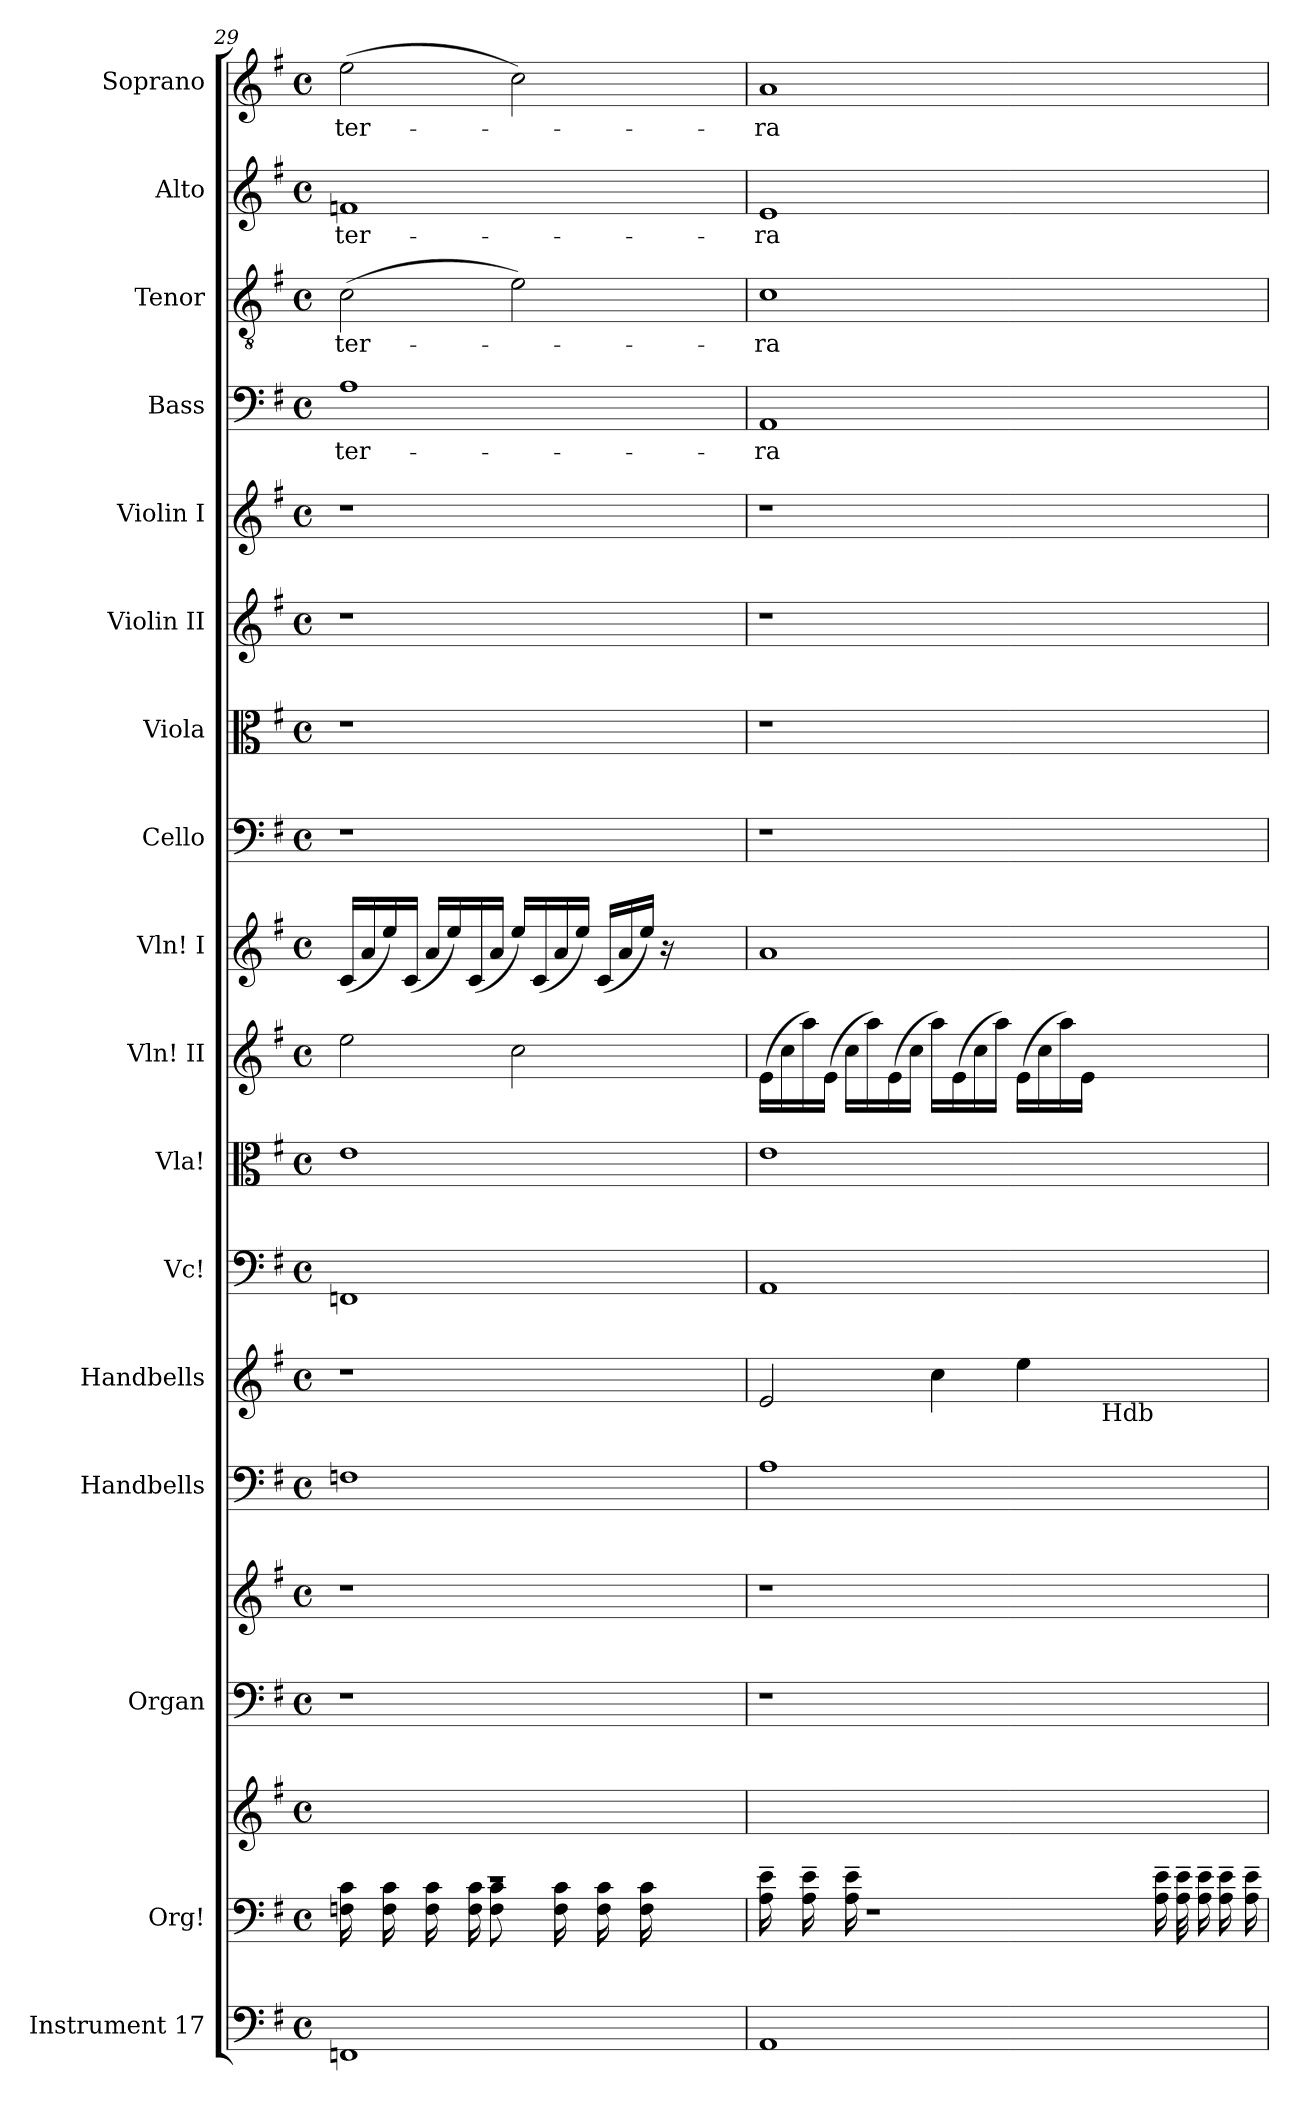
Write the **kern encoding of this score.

**kern	**kern	**kern	**kern	**kern	**kern	**kern	**kern	**kern	**kern	**kern	**kern	**kern	**kern	**kern	**kern	**text	**kern	**text	**kern	**text	**kern	**text
*part17	*part16	*part16	*part15	*part15	*part14	*part13	*part12	*part11	*part10	*part9	*part8	*part7	*part6	*part5	*part4	*part4	*part3	*part3	*part2	*part2	*part1	*part1
*staff19	*staff18	*staff17	*staff16	*staff15	*staff14	*staff13	*staff12	*staff11	*staff10	*staff9	*staff8	*staff7	*staff6	*staff5	*staff4	*staff4	*staff3	*staff3	*staff2	*staff2	*staff1	*staff1
*I"Instrument 17	*I"Org!	*	*I"Organ	*	*I"Handbells	*I"Handbells	*I"Vc!	*I"Vla!	*I"Vln! II	*I"Vln! I	*I"Cello	*I"Viola	*I"Violin II	*I"Violin I	*I"Bass	*	*I"Tenor	*	*I"Alto	*	*I"Soprano	*
*	*	*	*	*	*	*	*I'Vc!	*I'Vla!	*I'Vln! II	*I'Vln! I	*	*I'Vla	*I'Vln	*I'Vln	*I'B	*	*I'T	*	*I'A	*	*I'S	*
*clefF4	*clefF4	*clefG2	*clefF4	*clefG2	*clefF4	*clefG2	*clefF4	*clefC3	*clefG2	*clefG2	*clefF4	*clefC3	*clefG2	*clefG2	*clefF4	*	*clefGv2	*	*clefG2	*	*clefG2	*
*k[f#]	*k[f#]	*k[f#]	*k[f#]	*k[f#]	*k[f#]	*k[f#]	*k[f#]	*k[f#]	*k[f#]	*k[f#]	*k[f#]	*k[f#]	*k[f#]	*k[f#]	*k[f#]	*	*k[f#]	*	*k[f#]	*	*k[f#]	*
*G:	*G:	*G:	*G:	*G:	*G:	*G:	*G:	*G:	*G:	*G:	*G:	*G:	*G:	*G:	*G:	*	*G:	*	*G:	*	*G:	*
*M4/4	*M4/4	*M4/4	*M4/4	*M4/4	*M4/4	*M4/4	*M4/4	*M4/4	*M4/4	*M4/4	*M4/4	*M4/4	*M4/4	*M4/4	*M4/4	*	*M4/4	*	*M4/4	*	*M4/4	*
*met(c)	*met(c)	*met(c)	*met(c)	*met(c)	*met(c)	*met(c)	*met(c)	*met(c)	*met(c)	*met(c)	*met(c)	*met(c)	*met(c)	*met(c)	*met(c)	*	*met(c)	*	*met(c)	*	*met(c)	*
=29	=29	=29	=29	=29	=29	=29	=29	=29	=29	=29	=29	=29	=29	=29	=29	=29	=29	=29	=29	=29	=29	=29
*	*^	*^	*	*	*	*	*	*	*	*	*	*	*	*	*	*	*	*	*	*	*	*
!	!	!	!	!	!	!	!	!	!	!	!	!	!	!	!	!	!	!LO:LY:b:cj	!	!LO:LY:b:cj	!	!LO:LY:b:cj	!	!LO:LY:b:cj
1FFn	16Fn\ 16c\L	4..ryy	16ryy	16ryy	1r	1r	1Fn	1r	1FFn	1e	2ee\	(<16c/L	1r	1r	1r	1r	1A	ter-	(>2c\	ter-	1fn	ter-	(>2ee\	ter-
*	*	*	*v	*v	*	*	*	*	*	*	*	*	*	*	*	*	*	*	*	*	*	*	*	*
.	16ryy	.	16a\ 16ee\	.	.	.	.	.	.	.	16a/	.	.	.	.	.	.	.	.	.	.	.	.
.	16F\ 16c\	.	16ryy	.	.	.	.	.	.	.	16ee/)	.	.	.	.	.	.	.	.	.	.	.	.
.	16ryy	.	16a\ 16ee\J	.	.	.	.	.	.	.	(<16c/J	.	.	.	.	.	.	.	.	.	.	.	.
.	16c\ 16F\L	.	16ryy	.	.	.	.	.	.	.	16a/L	.	.	.	.	.	.	.	.	.	.	.	.
.	16ryy	.	16a\ 16ee\	.	.	.	.	.	.	.	16ee/)	.	.	.	.	.	.	.	.	.	.	.	.
.	16F\ 16c\	.	16ryy	.	.	.	.	.	.	.	(<16c/	.	.	.	.	.	.	.	.	.	.	.	.
!	!LO:N:vis=1	!	!	!	!	!	!	!	!	!	!	!	!	!	!	!	!	!	!	!	!	!	!
.	1r	8F\ 8c\L	8ee\ 8a\J	.	.	.	.	.	.	.	16a/J	.	.	.	.	.	.	.	.	.	.	.	.
.	.	.	.	.	.	.	.	.	.	2cc\	16ee/L)	.	.	.	.	.	.	2e\)	.	.	.	2cc\)	.
*	*	*	*^	*	*	*	*	*	*	*	*	*	*	*	*	*	*	*	*	*	*	*	*
.	.	16ryy	4..ryy	16ee\ 16a\	.	.	.	.	.	.	.	(<16c/	.	.	.	.	.	.	.	.	.	.	.	.
.	.	16c\ 16F\	.	16ryy	.	.	.	.	.	.	.	16a/	.	.	.	.	.	.	.	.	.	.	.	.
.	.	16ryy	.	16ee\ 16a\J	.	.	.	.	.	.	.	16ee/J)	.	.	.	.	.	.	.	.	.	.	.	.
.	.	16c\ 16F\L	.	16ryy	.	.	.	.	.	.	.	(<16c/L	.	.	.	.	.	.	.	.	.	.	.	.
.	.	16ryy	.	16a\ 16ee\	.	.	.	.	.	.	.	16a/	.	.	.	.	.	.	.	.	.	.	.	.
.	.	16c\ 16F\	.	16ryy	.	.	.	.	.	.	.	16ee/J)	.	.	.	.	.	.	.	.	.	.	.	.
.	.	2ryy	.	16ee\ 16a\J	.	.	.	.	.	.	.	16ra	.	.	.	.	.	.	.	.	.	.	.	.
4..ryy	.	.	4..ryy	4..ryy	4..ryy	4..ryy	4..ryy	4..ryy	4..ryy	4..ryy	4..ryy	4..ryy	4..ryy	4..ryy	4..ryy	4..ryy	4..ryy	.	4..ryy	.	4..ryy	.	4..ryy	.
*	*v	*v	*	*	*	*	*	*	*	*	*	*	*	*	*	*	*	*	*	*	*	*	*	*
!!LO:PB:g=z
=30	=30	=30	=30	=30	=30	=30	=30	=30	=30	=30	=30	=30	=30	=30	=30	=30	=30	=30	=30	=30	=30	=30	=30
!	!	!	!	!	!	!	!	!	!	!	!	!	!	!	!	!	!LO:LY:b:cj	!	!LO:LY:b:cj	!	!LO:LY:b:cj	!	!LO:LY:b:cj
*	*	*v	*v	*	*	*	*	*	*	*	*	*	*	*	*	*	*	*	*	*	*	*	*
1AA	16A\~> 16e\~>L	16ryy	1r	1r	1A	2e/	1AA	1e	(>16e\L	1a	1r	1r	1r	1r	1AA	-ra	1c	-ra	1e	-ra	1a	-ra
.	16ryy	16a\ 16cc\	.	.	.	.	.	.	16cc\	.	.	.	.	.	.	.	.	.	.	.	.	.
.	16A\~> 16e\~>	16ryy	.	.	.	.	.	.	16aa\)	.	.	.	.	.	.	.	.	.	.	.	.	.
.	16ryy	16a\ 16cc\J	.	.	.	.	.	.	(>16e\J	.	.	.	.	.	.	.	.	.	.	.	.	.
.	16e\~> 16A\~>L	16ryy	.	.	.	.	.	.	16cc\L	.	.	.	.	.	.	.	.	.	.	.	.	.
.	1r	16a\ 16cc\	.	.	.	.	.	.	16aa\)	.	.	.	.	.	.	.	.	.	.	.	.	.
.	.	16ryy	.	.	.	.	.	.	(>16e\	.	.	.	.	.	.	.	.	.	.	.	.	.
.	.	16cc\ 16a\J	.	.	.	.	.	.	16cc\J	.	.	.	.	.	.	.	.	.	.	.	.	.
.	.	16ryy	.	.	.	4cc\	.	.	16aa\L)	.	.	.	.	.	.	.	.	.	.	.	.	.
.	.	16cc\ 16a\	.	.	.	.	.	.	(>16e\	.	.	.	.	.	.	.	.	.	.	.	.	.
.	.	16ryy	.	.	.	.	.	.	16cc\	.	.	.	.	.	.	.	.	.	.	.	.	.
.	.	16cc\ 16a\J	.	.	.	.	.	.	16aa\J)	.	.	.	.	.	.	.	.	.	.	.	.	.
.	.	16ryy	.	.	.	4ee\	.	.	(>16e\L	.	.	.	.	.	.	.	.	.	.	.	.	.
.	.	16a\ 16cc\	.	.	.	.	.	.	16cc\	.	.	.	.	.	.	.	.	.	.	.	.	.
.	.	16ryy	.	.	.	.	.	.	16aa\)	.	.	.	.	.	.	.	.	.	.	.	.	.
.	.	16cc\ 16a\J	.	.	.	.	.	.	16e\J	.	.	.	.	.	.	.	.	.	.	.	.	.
!	!	!	!	!	!	!LO:TX:b:t=Hdb	!	!	!	!	!	!	!	!	!	!	!	!	!	!	!	!
2ryy	.	2ryy	2ryy	2ryy	2ryy	2ryy	2ryy	2ryy	2ryy	2ryy	2ryy	2ryy	2ryy	2ryy	2ryy	.	2ryy	.	2ryy	.	2ryy	.
.	16A\~> 16e\~>	.	.	.	.	.	.	.	.	.	.	.	.	.	.	.	.	.	.	.	.	.
.	32A\~> 32e\~>L	.	.	.	.	.	.	.	.	.	.	.	.	.	.	.	.	.	.	.	.	.
.	16e\~> 16A\~>	.	.	.	.	.	.	.	.	.	.	.	.	.	.	.	.	.	.	.	.	.
.	16e\~> 16A\~>L	.	.	.	.	.	.	.	.	.	.	.	.	.	.	.	.	.	.	.	.	.
16.ryy	.	16.ryy	16.ryy	16.ryy	16.ryy	16.ryy	16.ryy	16.ryy	16.ryy	16.ryy	16.ryy	16.ryy	16.ryy	16.ryy	16.ryy	.	16.ryy	.	16.ryy	.	16.ryy	.
.	16e\~> 16A\~>	.	.	.	.	.	.	.	.	.	.	.	.	.	.	.	.	.	.	.	.	.
=	=	=	=	=	=	=	=	=	=	=	=	=	=	=	=	=	=	=	=	=	=	=
*-	*-	*-	*-	*-	*-	*-	*-	*-	*-	*-	*-	*-	*-	*-	*-	*-	*-	*-	*-	*-	*-	*-
